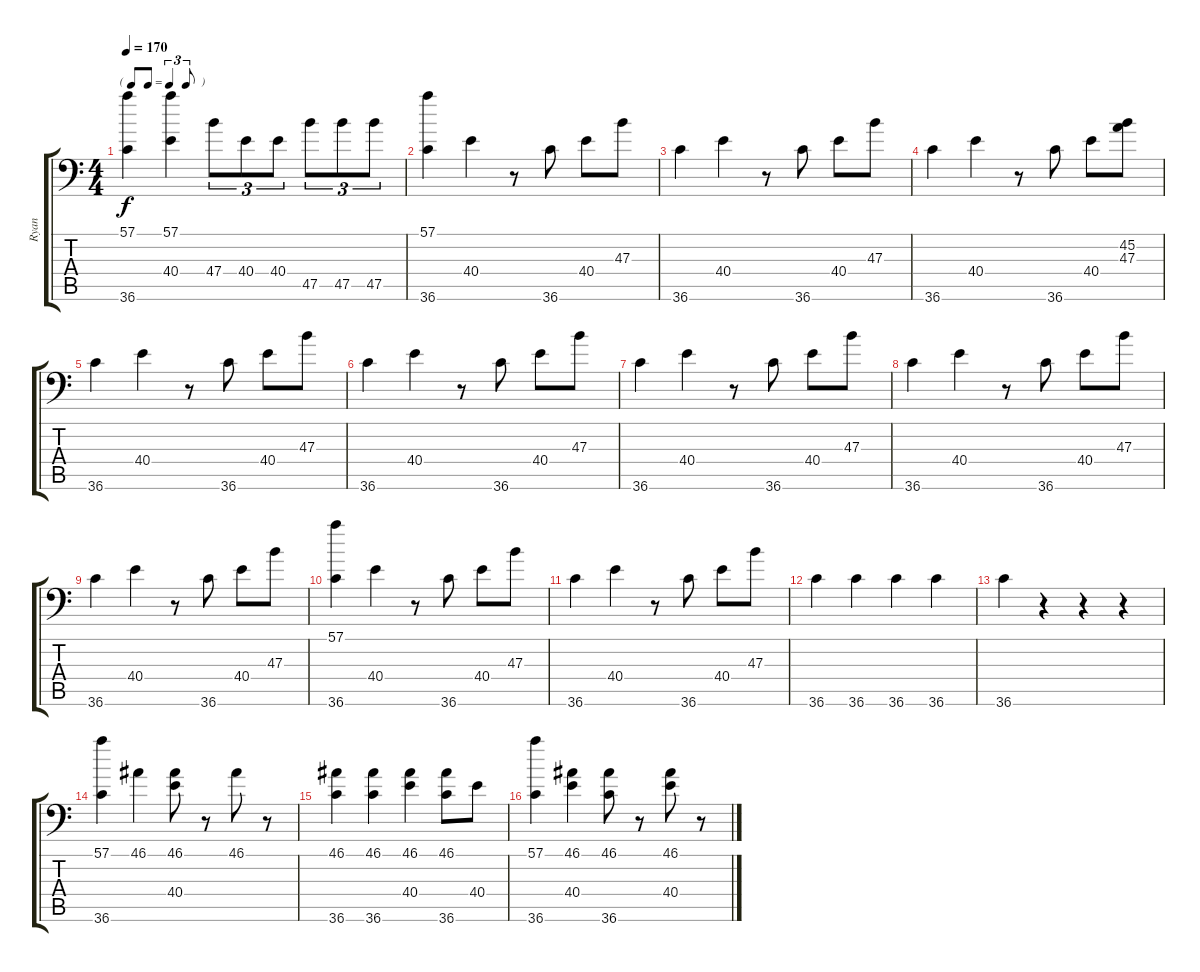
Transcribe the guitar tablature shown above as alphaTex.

\track ("Ryan" "Ryan") {instrument acousticgrandpiano}
\staff {score tabs}
\tuning (C-1 C-1 C-1 C-1 C-1 C-1) {hide}
\ts (4 4)
\tf triplet8th
\tempo 170
\clef f4
\ks c
(57.1 36.6).4{dy f} (57.1 40.4).4 47.4.8{tu (3 2)} 40.4.8{tu (3 2)} 40.4.8{tu (3 2)} 47.5.8{tu (3 2)} 47.5.8{tu (3 2)} 47.5.8{tu (3 2)} |
(57.1 36.6).4 40.4.4 r.8 36.6.8 40.4.8 47.3.8 |
36.6.4 40.4.4 r.8 36.6.8 40.4.8 47.3.8 |
36.6.4 40.4.4 r.8 36.6.8 40.4.8 (45.2 47.3).8 |
36.6.4 40.4.4 r.8 36.6.8 40.4.8 47.3.8 |
36.6.4 40.4.4 r.8 36.6.8 40.4.8 47.3.8 |
36.6.4 40.4.4 r.8 36.6.8 40.4.8 47.3.8 |
36.6.4 40.4.4 r.8 36.6.8 40.4.8 47.3.8 |
36.6.4 40.4.4 r.8 36.6.8 40.4.8 47.3.8 |
(57.1 36.6).4 40.4.4 r.8 36.6.8 40.4.8 47.3.8 |
36.6.4 40.4.4 r.8 36.6.8 40.4.8 47.3.8 |
36.6.4 36.6.4 36.6.4 36.6.4 |
36.6.4 r.4 r.4 r.4 |
(57.1 36.6).4 46.1.4 (46.1 40.4).8 r.8 46.1.8 r.8 |
(46.1 36.6).4 (46.1 36.6).4 (46.1 40.4).4 (46.1 36.6).8 40.4.8 |
(57.1 36.6).4 (46.1 40.4).4 (46.1 36.6).8 r.8 (46.1 40.4).8 r.8
